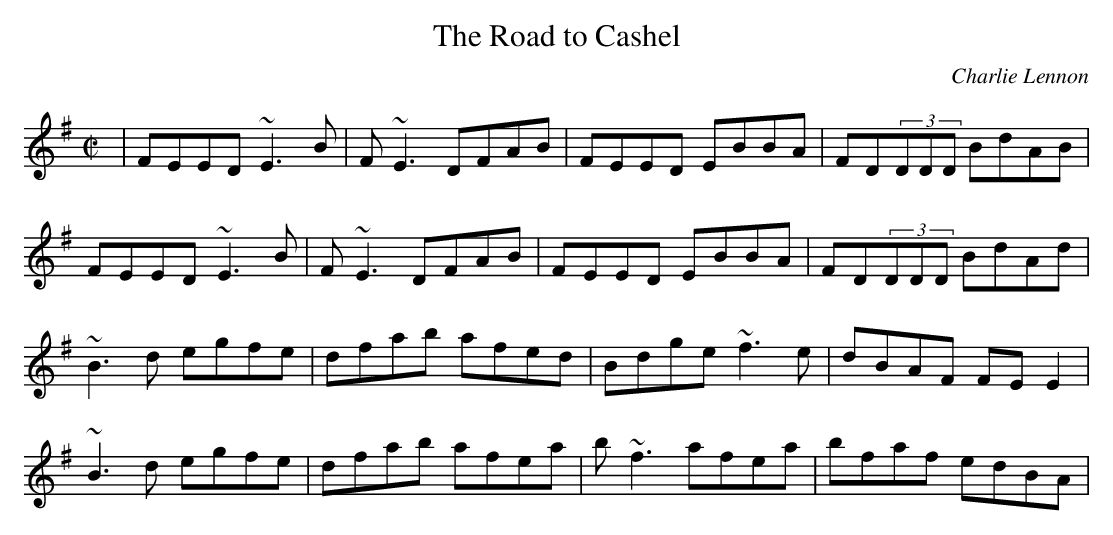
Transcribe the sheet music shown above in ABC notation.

X:1
T:Road to Cashel, The
C:Charlie Lennon
M:C|
K:G
| FEED ~E3B | F~E3 DFAB | FEED EBBA | FD(3DDD BdAB |
FEED ~E3B | F~E3 DFAB | FEED EBBA | FD(3DDD BdAd |
~B3d egfe | dfab afed | Bdge ~f3e | dBAF FEE2 |
~B3d egfe | dfab afea | b~f3 afea | bfaf edBA |
